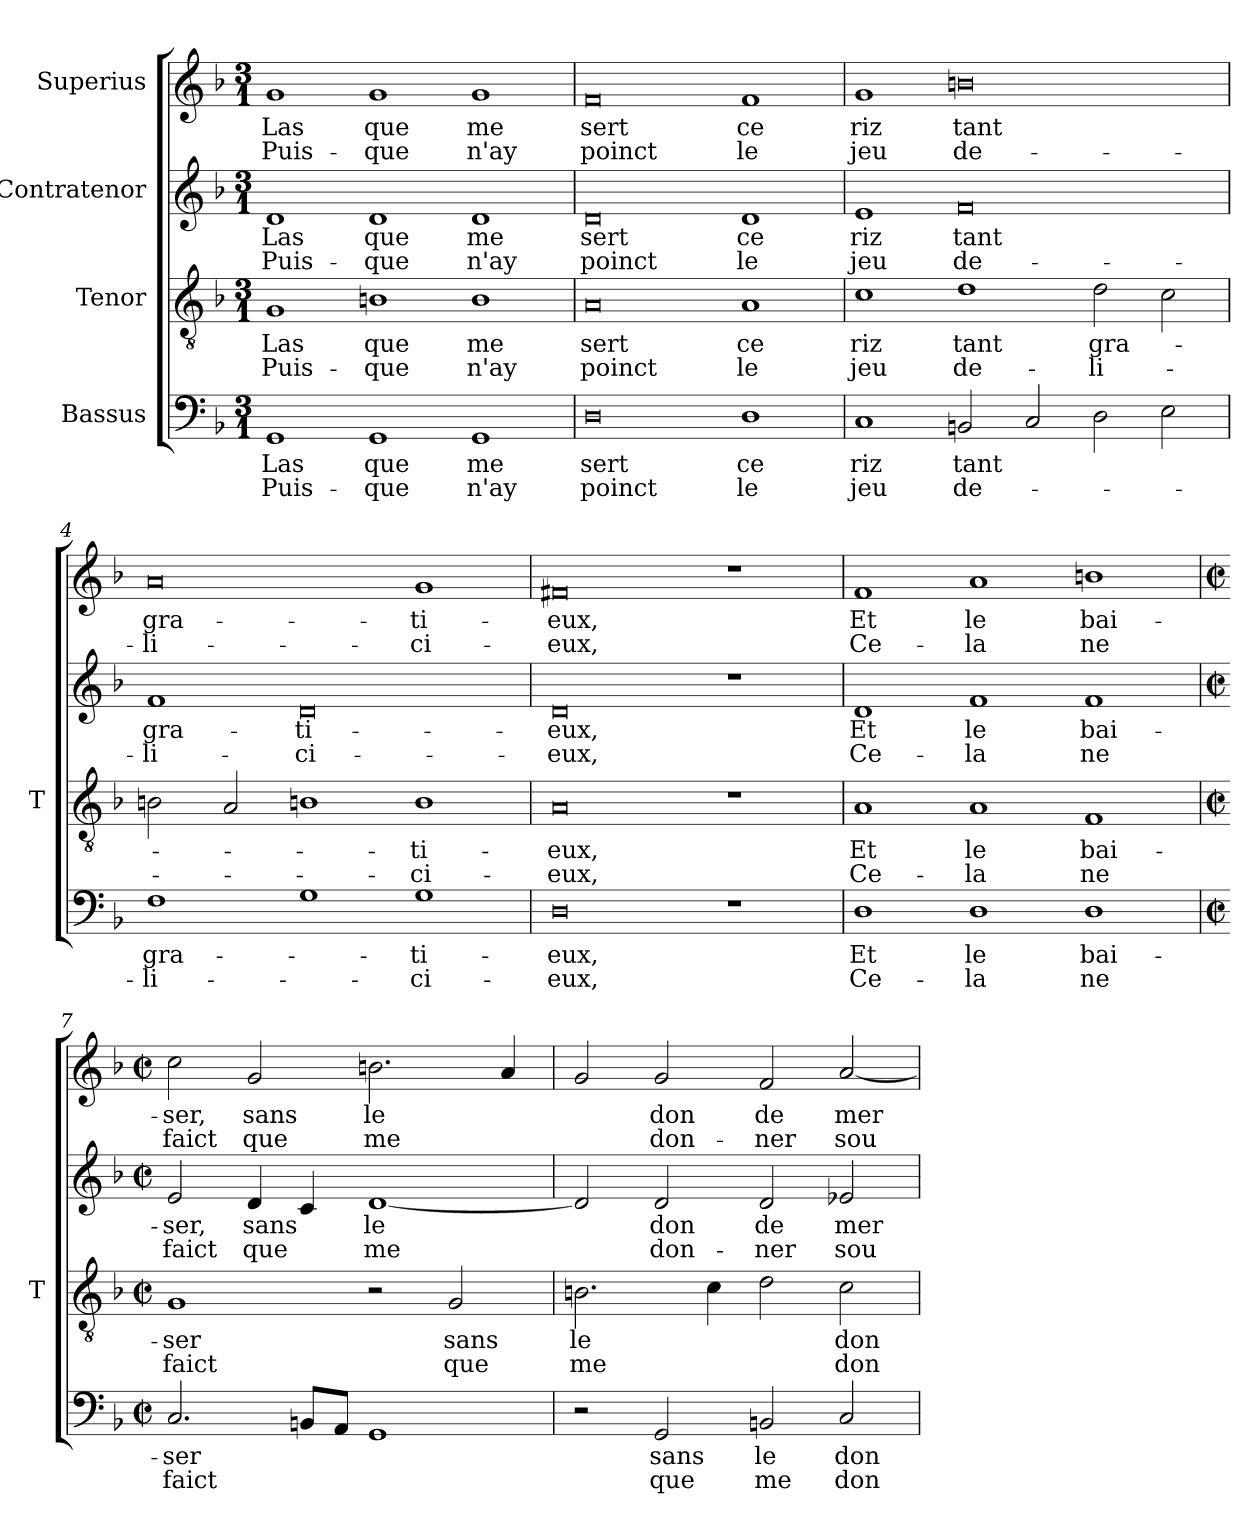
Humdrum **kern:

**kern	**text	**text	**kern	**text	**text	**kern	**text	**text	**kern	**text	**text
*part4	*part4	*part4	*part3	*part3	*part3	*part2	*part2	*part2	*part1	*part1	*part1
*staff4	*staff4	*staff4	*staff3	*staff3	*staff3	*staff2	*staff2	*staff2	*staff1	*staff1	*staff1
*I"Bassus	*	*	*I"Tenor	*	*	*I"Contratenor	*	*	*I"Superius	*	*
*	*	*	*I'T	*	*	*	*	*	*	*	*
*clefF4	*	*	*clefGv2	*	*	*clefG2	*	*	*clefG2	*	*
*k[b-]	*	*	*k[b-]	*	*	*k[b-]	*	*	*k[b-]	*	*
*F:	*	*	*F:	*	*	*F:	*	*	*F:	*	*
*M3/1	*	*	*M3/1	*	*	*M3/1	*	*	*M3/1	*	*
=1	=1	=1	=1	=1	=1	=1	=1	=1	=1	=1	=1
1GG	-Las	Puis-	1G	-Las	Puis-	1d	-Las	Puis-	1g	-Las	Puis-
1GG	-que	-que	1Bn	-que	-que	1d	-que	-que	1g	-que	-que
1GG	-me	-n'ay	1B	-me	-n'ay	1d	-me	-n'ay	1g	-me	-n'ay
=2	=2	=2	=2	=2	=2	=2	=2	=2	=2	=2	=2
0D	-sert	-poinct	0A	-sert	-poinct	0d	-sert	-poinct	0f	-sert	-poinct
1D	-ce	-le	1A	-ce	-le	1d	-ce	-le	1f	-ce	-le
=3	=3	=3	=3	=3	=3	=3	=3	=3	=3	=3	=3
1C	-riz	-jeu	1c	-riz	-jeu	1e	-riz	-jeu	1g	-riz	-jeu
2BBn	-tant	de-	1d	-tant	de-	0f	-tant	de-	0b	-tant	de-
2C	.	.	.	.	.	.	.	.	.	.	.
2D	.	.	2d	gra-	li-	.	.	.	.	.	.
2E	.	.	2c	.	.	.	.	.	.	.	.
=4	=4	=4	=4	=4	=4	=4	=4	=4	=4	=4	=4
1F	gra-	li-	2Bn	.	.	1f	gra-	li-	0a	gra-	li-
.	.	.	2A	.	.	.	.	.	.	.	.
1G	.	.	1Bn	.	.	0d	ti-	ci-	.	.	.
1G	ti-	ci-	1B	ti-	ci-	.	.	.	1g	ti-	ci-
=5	=5	=5	=5	=5	=5	=5	=5	=5	=5	=5	=5
0D	-eux,	-eux,	0A	-eux,	-eux,	0d	-eux,	-eux,	0f#X	-eux,	-eux,
1r	.	.	1r	.	.	1r	.	.	1r	.	.
=6	=6	=6	=6	=6	=6	=6	=6	=6	=6	=6	=6
1D	-Et	Ce-	1A	-Et	Ce-	1d	-Et	Ce-	1f	-Et	Ce-
1D	-le	-la	1A	-le	-la	1f	-le	-la	1a	-le	-la
1D	bai-	-ne	1F	bai-	-ne	1f	bai-	-ne	1b	bai-	-ne
=7	=7	=7	=7	=7	=7	=7	=7	=7	=7	=7	=7
*M2/2	*	*	*M2/2	*	*	*M2/2	*	*	*M2/2	*	*
*met(c|)	*	*	*met(c|)	*	*	*met(c|)	*	*	*met(c|)	*	*
2.C	-ser	-faict	1G	-ser	-faict	2e	-ser,	-faict	2cc	-ser,	-faict
.	.	.	.	.	.	4d	-sans	-que	2g	-sans	-que
8BBnL	.	.	.	.	.	4c	.	.	.	.	.
8AAJ	.	.	.	.	.	.	.	.	.	.	.
1GG	.	.	2r	.	.	[1d	-le	-me	2.b	-le	-me
.	.	.	2G	-sans	-que	.	.	.	.	.	.
.	.	.	.	.	.	.	.	.	4a	.	.
=8	=8	=8	=8	=8	=8	=8	=8	=8	=8	=8	=8
2r	.	.	2.Bn	-le	-me	2d]	.	.	2g	.	.
2GG	-sans	-que	.	.	.	2d	-don	don-	2g	-don	don-
.	.	.	4c	.	.	.	.	.	.	.	.
2BBn	-le	-me	2d	.	.	2d	-de	-ner	2f	-de	-ner
2C	-don	don-	2c	-don	don-	2e-X	mer-	sou-	[2a	mer-	sou-
=	=	=	=	=	=	=	=	=	=	=	=
*-	*-	*-	*-	*-	*-	*-	*-	*-	*-	*-	*-
